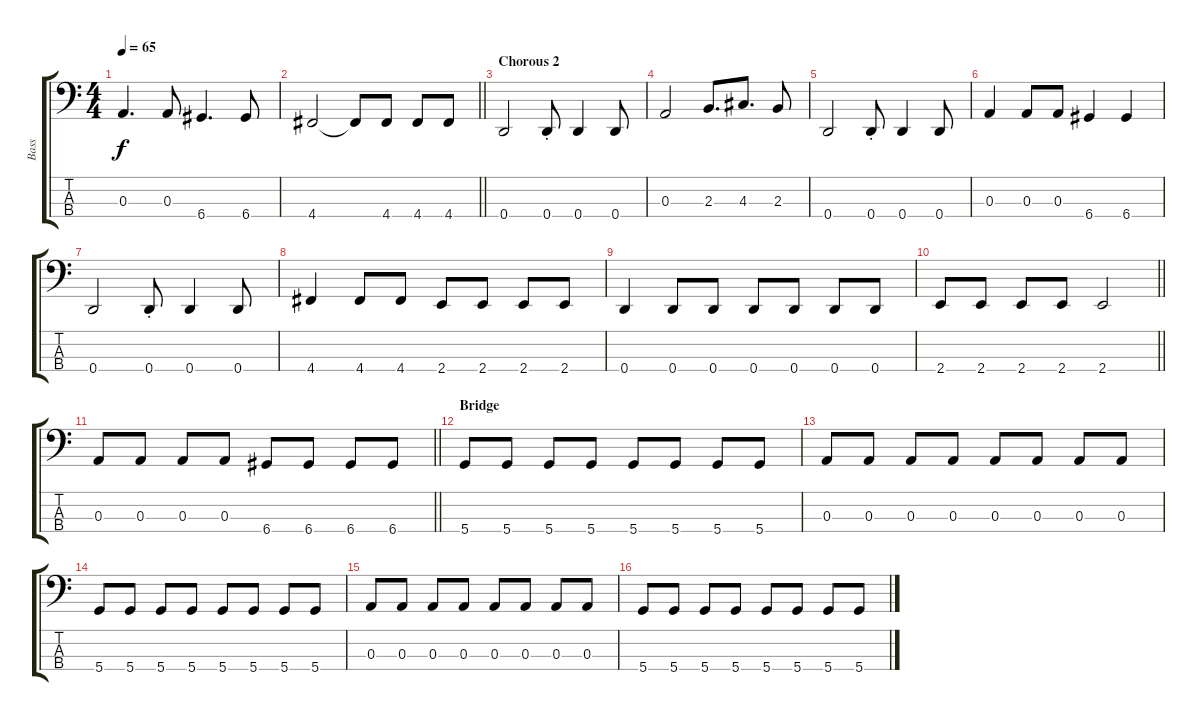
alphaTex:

\track ("Bass" "Bass") {instrument electricbassfinger}
\staff {score tabs}
\tuning (G2 D2 A1 D1) {hide}
\ts (4 4)
\tempo 65
\clef f4
\ks c
0.3.4{d dy f} 0.3.8 6.4.4{d} 6.4.8 |
\barLineRight lightlight
4.4.2 4.4{t}.8 4.4.8 4.4.8 4.4.8 |
\section ("" "Chorous 2")
0.4.2 0.4{st}.8 0.4.4 0.4.8 |
0.3.2 2.3.8{d} 4.3.8{d} 2.3.8 |
0.4.2 0.4{st}.8 0.4.4 0.4.8 |
0.3.4 0.3.8 0.3.8 6.4.4 6.4.4 |
0.4.2 0.4{st}.8 0.4.4 0.4.8 |
4.4.4 4.4.8 4.4.8 2.4.8 2.4.8 2.4.8 2.4.8 |
0.4.4 0.4.8 0.4.8 0.4.8 0.4.8 0.4.8 0.4.8 |
\barLineRight lightlight
2.4.8 2.4.8 2.4.8 2.4.8 2.4.2 |
\section ("" "")
\barLineRight lightlight
0.3.8 0.3.8 0.3.8 0.3.8 6.4.8 6.4.8 6.4.8 6.4.8 |
\section ("" "Bridge")
5.4.8 5.4.8 5.4.8 5.4.8 5.4.8 5.4.8 5.4.8 5.4.8 |
0.3.8 0.3.8 0.3.8 0.3.8 0.3.8 0.3.8 0.3.8 0.3.8 |
5.4.8 5.4.8 5.4.8 5.4.8 5.4.8 5.4.8 5.4.8 5.4.8 |
0.3.8 0.3.8 0.3.8 0.3.8 0.3.8 0.3.8 0.3.8 0.3.8 |
5.4.8 5.4.8 5.4.8 5.4.8 5.4.8 5.4.8 5.4.8 5.4.8
